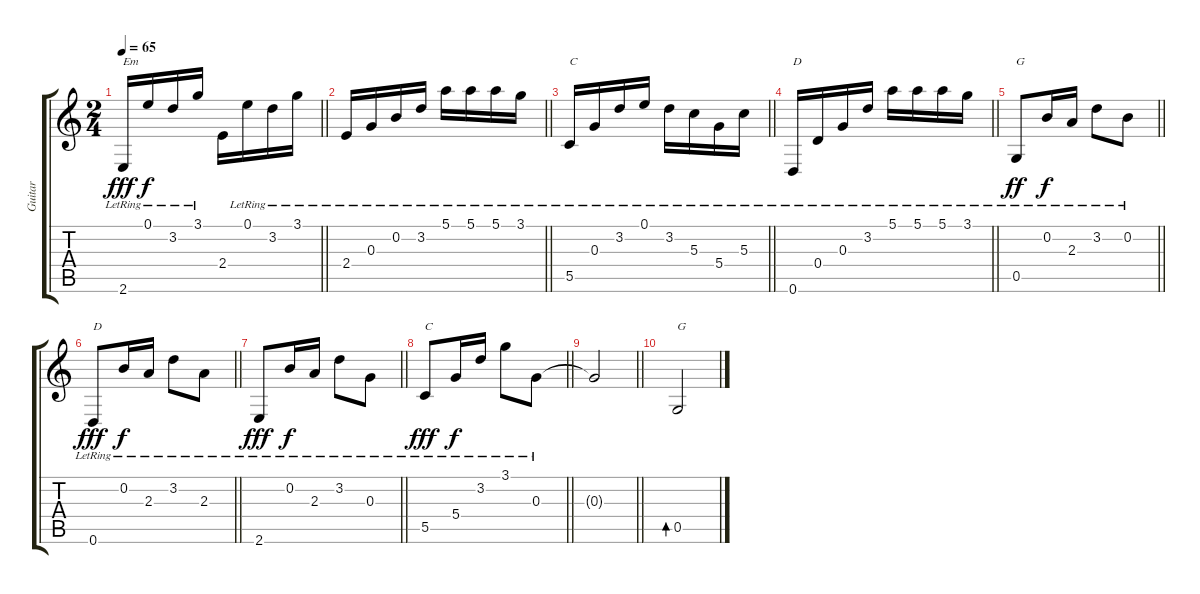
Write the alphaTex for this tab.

\track ("Guitar" "Guitar") {instrument acousticguitarsteel}
\staff {score tabs}
\tuning (E4 B3 G3 D3 G2 D2) {hide}
\ts (2 4)
\tempo 65
\clef g2
\barLineRight lightlight
\ks c
2.6{lr}.16{txt "Em" dy fff} 0.1{lr}.16{dy f} 3.2{lr}.16 3.1{lr}.16 2.4.16 0.1{lr}.16 3.2{lr}.16 3.1{lr}.16 |
\barLineRight lightlight
2.4{lr}.16 0.3{lr}.16 0.2{lr}.16 3.2{lr}.16 5.1{lr}.16 5.1{lr}.16 5.1{lr}.16 3.1{lr}.16 |
\barLineRight lightlight
5.5{lr}.16{txt "C"} 0.3{lr}.16 3.2{lr}.16 0.1{lr}.16 3.2{lr}.16 5.3{lr}.16 5.4{lr}.16 5.3{lr}.16 |
\barLineRight lightlight
0.6{lr}.16{txt "D"} 0.4{lr}.16 0.3{lr}.16 3.2{lr}.16 5.1{lr}.16 5.1{lr}.16 5.1{lr}.16 3.1{lr}.16 |
\barLineRight lightlight
0.5{lr}.8{txt "G" dy ff} 0.2{lr}.16{dy f} 2.3{lr}.16 3.2{lr}.8 0.2{lr}.8 |
\barLineRight lightlight
0.6{lr}.8{txt "D" dy fff} 0.2{lr}.16{dy f} 2.3{lr}.16 3.2{lr}.8 2.3{lr}.8 |
\barLineRight lightlight
2.6{lr}.8{dy fff} 0.2{lr}.16{dy f} 2.3{lr}.16 3.2{lr}.8 0.3{lr}.8 |
\barLineRight lightlight
5.5{lr}.8{txt "C" dy fff} 5.4{lr}.16{dy f} 3.2{lr}.16 3.1{lr}.8 0.3{lr}.8 |
\barLineRight lightlight
0.3{t}.2 |
0.5.2{bd 240 txt "G"}
